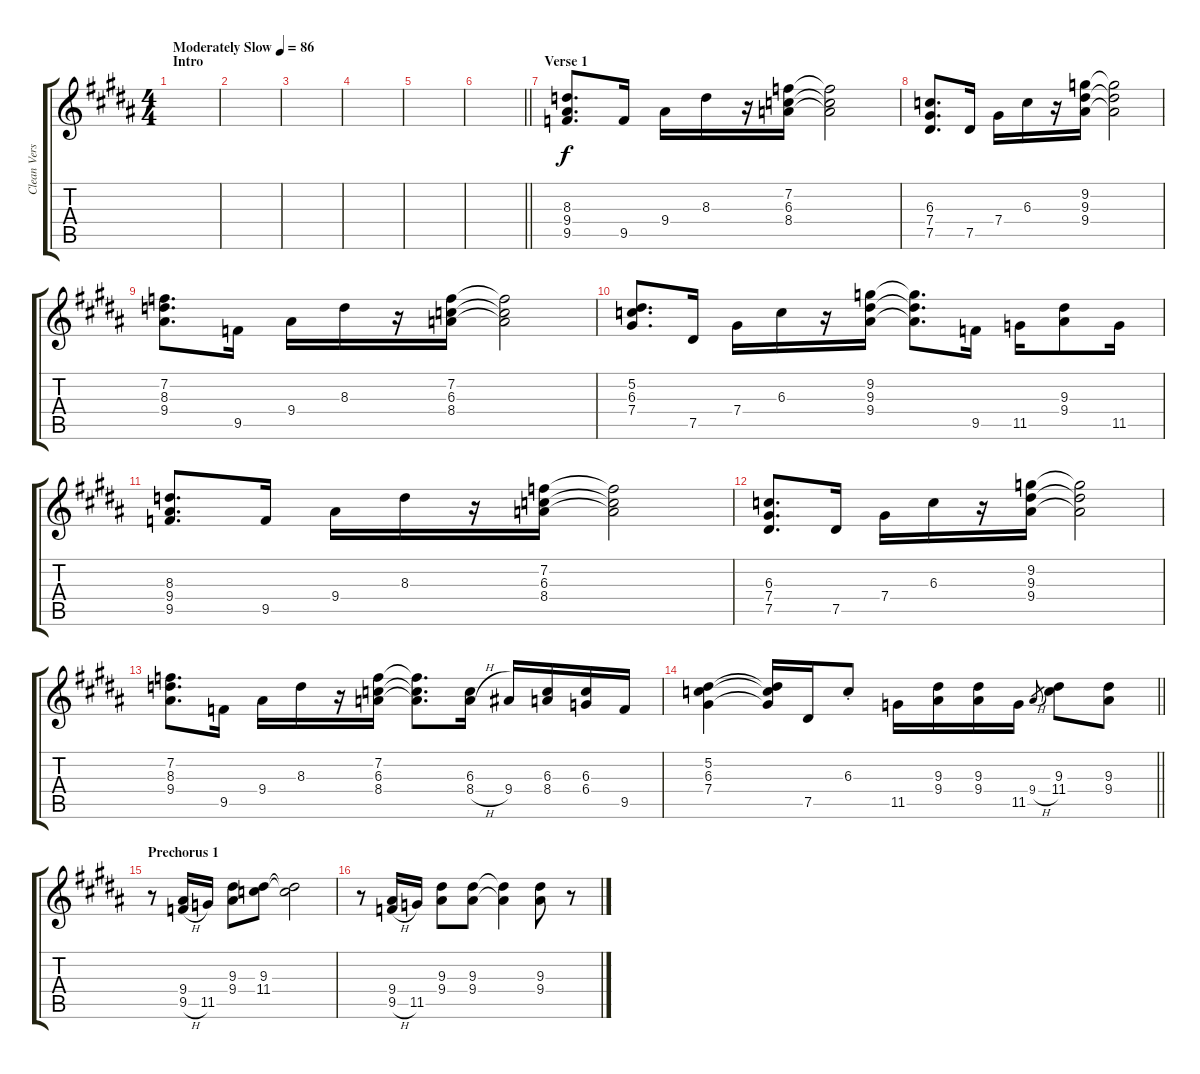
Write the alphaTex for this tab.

\track ("Clean Verse (Electric 2)" "Clean Vers") {instrument electricguitarclean}
\staff {score tabs}
\tuning (Eb4 Bb3 Gb3 Db3 Ab2 Eb2) {hide}
\ts (4 4)
\section ("" "Intro")
\tempo (86 "Moderately Slow")
\clef g2
\ks b
|
|
|
|
|
\barLineRight lightlight
|
\section ("" "Verse 1")
(8.3 9.4 9.5).8{d} 9.5.16 9.4.16 8.3.16 r.16 (7.2 6.3 8.4).16 (7.2{t} 6.3{t} 8.4{t}).2 |
(6.3 7.4 7.5).8{d} 7.5.16 7.4.16 6.3.16 r.16 (9.2 9.3 9.4).16 (9.2{t} 9.3{t} 9.4{t}).2 |
(7.2 8.3 9.4).8{d} 9.5.16 9.4.16 8.3.16 r.16 (7.2 6.3 8.4).16 (7.2{t} 6.3{t} 8.4{t}).2 |
(5.2 6.3 7.4).8{d} 7.5.16 7.4.16 6.3.16 r.16 (9.2 9.3 9.4).16 (9.2{t} 9.3{t} 9.4{t}).8{d} 9.5.16 11.5.16 (9.3 9.4).8 11.5.16 |
(8.3 9.4 9.5).8{d} 9.5.16 9.4.16 8.3.16 r.16 (7.2 6.3 8.4).16 (7.2{t} 6.3{t} 8.4{t}).2 |
(6.3 7.4 7.5).8{d} 7.5.16 7.4.16 6.3.16 r.16 (9.2 9.3 9.4).16 (9.2{t} 9.3{t} 9.4{t}).2 |
(7.2 8.3 9.4).8{d} 9.5.16 9.4.16 8.3.16 r.16 (7.2 6.3 8.4).16 (7.2{t} 6.3{t} 8.4{t}).8{d} (6.3 8.4{h}).16 9.4.16 (6.3 8.4).16 (6.3 6.4).16 9.5.16 |
\barLineRight lightlight
(5.2 6.3 7.4).4 (5.2{t} 6.3{t} 7.4{t}).16 7.5.16 6.3{st}.8 11.5.16 (9.3 9.4).16 (9.3 9.4).16 11.5.16 9.4{h}.8{gr} (9.3 11.4).8 (9.3 9.4).8 |
\section ("" "Prechorus 1")
r.8 (9.4 9.5{h}).16 11.5.16 (9.3 9.4).8 (9.3 11.4).8 (9.3{t} 11.4{t}).2 |
r.8 (9.4 9.5{h}).16 11.5.16 (9.3 9.4).8 (9.3 9.4).8 (9.3{t} 9.4{t}).4 (9.3 9.4).8 r.8
